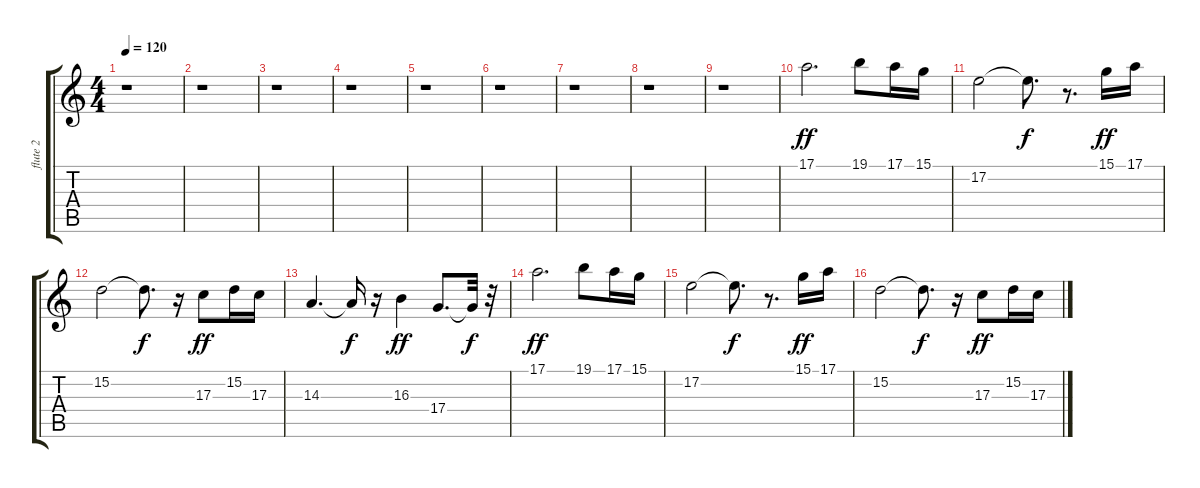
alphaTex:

\track ("flute 2" "flute 2") {instrument flute}
\staff {score tabs}
\tuning (E4 B3 G3 D3 A2 E2) {hide}
\ts (4 4)
\tempo 120
\clef g2
\ks c
r.1{dy f} |
r.1 |
r.1 |
r.1 |
r.1 |
r.1 |
r.1 |
r.1 |
r.1 |
17.1.2{d dy ff} 19.1.8 17.1.16 15.1.16 |
17.2.2 17.2{t}.8{d dy f} r.8{d} 15.1.16{dy ff} 17.1.16 |
15.2.2 15.2{t}.8{d dy f} r.16 17.3.8{dy ff} 15.2.16 17.3.16 |
14.3.4{d} 14.3{t}.16{dy f} r.16 16.3.4{dy ff} 17.4.8{d} 17.4{t}.32{dy f} r.32 |
17.1.2{d dy ff} 19.1.8 17.1.16 15.1.16 |
17.2.2 17.2{t}.8{d dy f} r.8{d} 15.1.16{dy ff} 17.1.16 |
15.2.2 15.2{t}.8{d dy f} r.16 17.3.8{dy ff} 15.2.16 17.3.16
